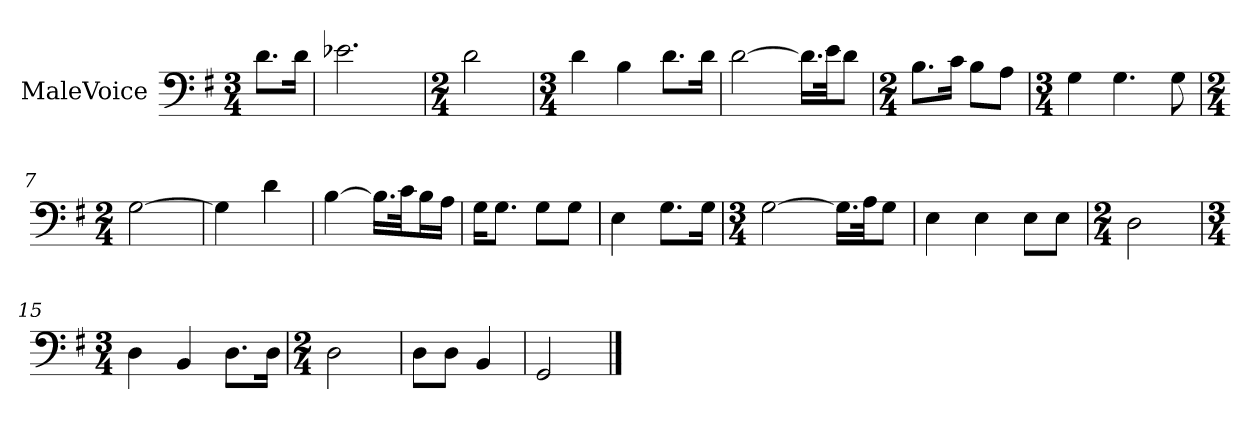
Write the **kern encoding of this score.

**kern
*part1
*staff1
*I"MaleVoice
*clefF4
*k[f#]
*M3/4
*MM88
=
8.d\L
16d\Jk
=1
2.e-X
=2
*M2/4
2d
=3
*M3/4
4d
4B
8.d\L
16d\Jk
=4
[2d
16.d\LL]
32e\Jk
8d\J
=5
*M2/4
8.B\L
16c\Jk
8B\L
8A\J
=6
*M3/4
4G
4.G
8G
=7
*M2/4
[2G
=8
4G]
4d
=9
[4B
16.B\LL]
32c\Jk
16B\L
16A\JJ
=10
16G\KL
8.G\J
8G\L
8G\J
=11
4E
8.G\L
16G\Jk
=12
*M3/4
[2G
16.G\LL]
32A\Jk
8G\J
=13
4E
4E
8E\L
8E\J
=14
*M2/4
2D
=15
*M3/4
4D
4BB
8.D\L
16D\Jk
=16
*M2/4
2D
=17
8D\L
8D\J
4BB
=18
2GG
==
*-
